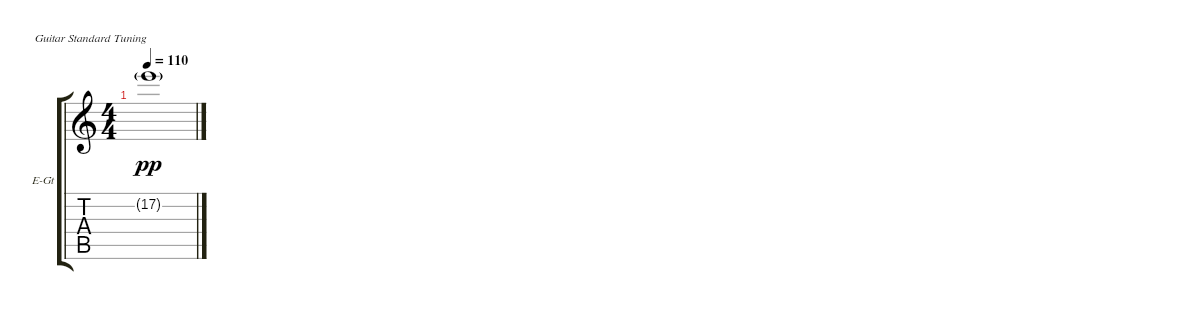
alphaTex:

\defaultSystemsLayout 4
\bracketExtendMode groupsimilarinstruments
\firstSystemTrackNameOrientation horizontal
\otherSystemsTrackNameOrientation horizontal
\track ("Electric Guitar" "E-Gt") {instrument distortionguitar}
\staff {score tabs}
\tuning (E4 B3 G3 D3 A2 E2)
\ts (4 4)
\tempo 110
\clef g2
\ks c
17.2{g}.1{dy pp}
